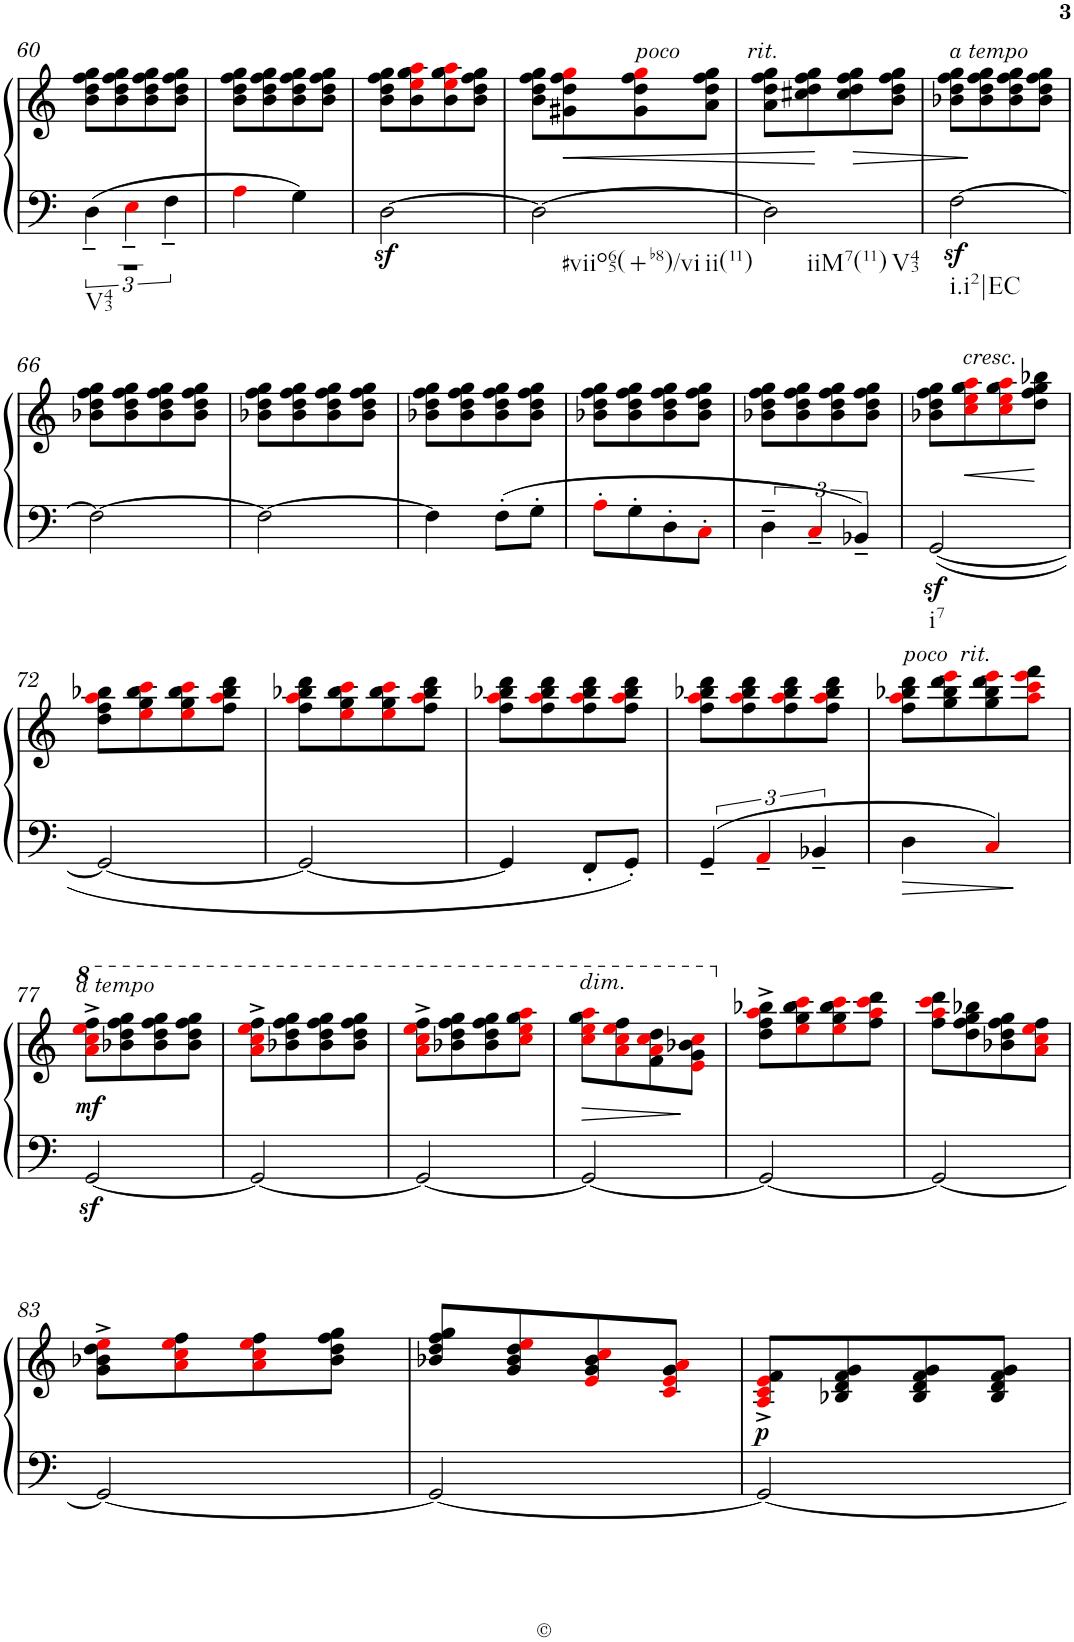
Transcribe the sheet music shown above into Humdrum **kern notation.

**kern	**kern	**dynam
*part1	*part1	*part1
*staff2	*staff1	*staff1/2
*I"Piano	*	*
*I'Pno.	*	*
!!LO:PB:g=z
*clefF4	*clefG2	*
*k[]	*k[]	*
*M2/4	*M2/4	*
=60	=60	=60
*^	*	*
!LO:TX:b:t=V43	!	!	!
6D~\	2r	8b\ 8dd\ 8ff\ 8gg\L	.
.	.	8b\ 8dd\ 8ff\ 8gg\	.
6E~i\	.	.	.
.	.	8b\ 8dd\ 8ff\ 8gg\	.
6F~\	.	.	.
.	.	8b\ 8dd\ 8ff\ 8gg\J	.
*v	*v	*	*
=61	=61	=61
4Ai\	8b\ 8dd\ 8ff\ 8gg\L	.
.	8b\ 8dd\ 8ff\ 8gg\	.
4G\	8b\ 8dd\ 8ff\ 8gg\	.
.	8b\ 8dd\ 8ff\ 8gg\J	.
=62	=62	=62
[2Dz<\	8b\ 8dd\ 8ff\ 8gg\L	.
.	8b\ 8eei\ 8gg\ 8aai\	.
.	8b\ 8eei\ 8gg\ 8aai\	.
.	8b\ 8dd\ 8ff\ 8gg\J	.
=63	=63	=63
*^	*	*
2D\_	8ryy	8b\ 8dd\ 8ff\ 8gg\L	.
!	!LO:TX:b:t=#viio65(+b8)/vi	!	!
!	!	!	!LO:HP:b
.	8ryy	8g#X\ 8dd\ 8ff\ 8ggi\	<
!	!	!LO:TX:a:i:t=poco           rit.	!
.	8ryy	8g#\ 8dd\ 8ff\ 8ggi\	.
!	!LO:TX:b:t=ii(11)	!	!
.	8ryy	8a\ 8dd\ 8ff\ 8gg\J	.
=64	=64	=64	=64
2D\]	8ryy	8a\ 8dd\ 8ff\ 8gg\L	.
!	!LO:TX:b:t=iiM7(11)	!	!
.	8ryy	8cc#X\ 8dd\ 8ff\ 8gg\	.
!	!	!	!LO:HP:n=1:b
.	8ryy	8cc#\ 8dd\ 8ff\ 8gg\	[ >
!	!LO:TX:b:t=V43	!	!
.	8ryy	8b\ 8dd\ 8ff\ 8gg\J	.
=65	=65	=65	=65
!	!	!LO:TX:a:i:t=a tempo	!
!LO:TX:b:t=i.i2|EC	!	!	!
*v	*v	*	*
[2Fz<\	8b-X\ 8dd\ 8ff\ 8gg\L	.
.	8b-\ 8dd\ 8ff\ 8gg\	]
.	8b-\ 8dd\ 8ff\ 8gg\	.
.	8b-\ 8dd\ 8ff\ 8gg\J	.
!!LO:LB:g=z
=66	=66	=66
2F\_	8b-X\ 8dd\ 8ff\ 8gg\L	.
.	8b-\ 8dd\ 8ff\ 8gg\	.
.	8b-\ 8dd\ 8ff\ 8gg\	.
.	8b-\ 8dd\ 8ff\ 8gg\J	.
=67	=67	=67
2F\_	8b-X\ 8dd\ 8ff\ 8gg\L	.
.	8b-\ 8dd\ 8ff\ 8gg\	.
.	8b-\ 8dd\ 8ff\ 8gg\	.
.	8b-\ 8dd\ 8ff\ 8gg\J	.
=68	=68	=68
4F\]	8b-X\ 8dd\ 8ff\ 8gg\L	.
.	8b-\ 8dd\ 8ff\ 8gg\	.
8F'\L	8b-\ 8dd\ 8ff\ 8gg\	.
8G'\J	8b-\ 8dd\ 8ff\ 8gg\J	.
=69	=69	=69
8A'i\L	8b-X\ 8dd\ 8ff\ 8gg\L	.
8G'\	8b-\ 8dd\ 8ff\ 8gg\	.
8D'\	8b-\ 8dd\ 8ff\ 8gg\	.
8C'i\J	8b-\ 8dd\ 8ff\ 8gg\J	.
=70	=70	=70
6D~\	8b-X\ 8dd\ 8ff\ 8gg\L	.
.	8b-\ 8dd\ 8ff\ 8gg\	.
6C~i/	.	.
.	8b-\ 8dd\ 8ff\ 8gg\	.
6BB-X~/	.	.
.	8b-\ 8dd\ 8ff\ 8gg\J	.
=71	=71	=71
!LO:TX:b:t=i7	!	!
[2GGz</	8b-X\ 8dd\ 8ff\ 8gg\L	.
!	!LO:TX:a:i:t=cresc.	!
!	!	!LO:HP:b
.	8cci\ 8eei\ 8gg\ 8aai\	<
.	8cci\ 8eei\ 8gg\ 8aai\	.
.	8dd\ 8ff\ 8gg\ 8bb-X\J	.
.	.	[
!!LO:LB:g=z
=72	=72	=72
2GG/_	8dd\ 8ff\ 8aai\ 8bb-X\L	.
.	8eei\ 8gg\ 8bb-\ 8ccci\	.
.	8eei\ 8gg\ 8bb-\ 8ccci\	.
.	8ff\ 8aai\ 8bb-\ 8ddd\J	.
=73	=73	=73
2GG/_	8ff\ 8aai\ 8bb-X\ 8ddd\L	.
.	8eei\ 8gg\ 8bb-\ 8ccci\	.
.	8eei\ 8gg\ 8bb-\ 8ccci\	.
.	8ff\ 8aai\ 8bb-\ 8ddd\J	.
=74	=74	=74
4GG/]	8ff\ 8aai\ 8bb-X\ 8ddd\L	.
.	8ff\ 8aai\ 8bb-\ 8ddd\	.
8FF'/L	8ff\ 8aai\ 8bb-\ 8ddd\	.
8GG'/J	8ff\ 8aai\ 8bb-\ 8ddd\J	.
=75	=75	=75
6GG~/	8ff\ 8aai\ 8bb-X\ 8ddd\L	.
.	8ff\ 8aai\ 8bb-\ 8ddd\	.
6AA~i/	.	.
.	8ff\ 8aai\ 8bb-\ 8ddd\	.
6BB-X~/	.	.
.	8ff\ 8aai\ 8bb-\ 8ddd\J	.
=76	=76	=76
!	!LO:TX:a:i:t=poco  rit.	!
4D\	8ff\ 8aai\ 8bb-X\ 8ddd\L	.
.	8gg\ 8bb-\ 8ddd\ 8eeei\	.
4Ci/	8gg\ 8bb-\ 8ddd\ 8eeei\	.
.	8aai\ 8ccci\ 8eeei\ 8fff\J	.
!!LO:LB:g=z
=77	=77	=77
*	*8va	*
!	!LO:TX:a:i:t=a tempo	!
!	!	!LO:DY:b
[2GGz</	8aai\^ 8ccci\^ 8eeei\^ 8fff\^L	mf
.	8bb-X\ 8ddd\ 8fff\ 8ggg\	.
.	8bb-\ 8ddd\ 8fff\ 8ggg\	.
.	8bb-\ 8ddd\ 8fff\ 8ggg\J	.
=78	=78	=78
2GG/_	8aai\^ 8ccci\^ 8eeei\^ 8fff\^L	.
.	8bb-X\ 8ddd\ 8fff\ 8ggg\	.
.	8bb-\ 8ddd\ 8fff\ 8ggg\	.
.	8bb-\ 8ddd\ 8fff\ 8ggg\J	.
=79	=79	=79
2GG/_	8aai\^ 8ccci\^ 8eeei\^ 8fff\^L	.
.	8bb-X\ 8ddd\ 8fff\ 8ggg\	.
.	8bb-\ 8ddd\ 8fff\ 8ggg\	.
.	8ccci\ 8eeei\ 8ggg\ 8aaai\J	.
=80	=80	=80
!	!LO:TX:a:i:t=dim.	!
!	!	!LO:HP:b
2GG/_	8ccci\ 8eeei\ 8ggg\ 8aaai\L	>
.	8aai\ 8ccci\ 8eeei\ 8fff\	.
.	8ff\ 8aai\ 8ccci\ 8ddd\	.
.	8eei\ 8gg\ 8bb-X\ 8ccci\J	]
=81	=81	=81
*	*X8va	*
2GG/_	8dd\^ 8ff\^ 8aai\^ 8bb-X\^L	.
.	8eei\ 8gg\ 8bb-\ 8ccci\	.
.	8eei\ 8gg\ 8bb-\ 8ccci\	.
.	8ff\ 8aai\ 8ccci\ 8ddd\J	.
=82	=82	=82
2GG/_	8ff\ 8aai\ 8ccci\ 8ddd\L	.
.	8dd\ 8ff\ 8gg\ 8bb-X\	.
.	8b-X\ 8dd\ 8ff\ 8gg\	.
.	8ai\ 8cci\ 8eei\ 8ff\J	.
!!LO:LB:g=z
=83	=83	=83
2GG/_	8g\^ 8b-X\^ 8dd\^ 8eei\^L	.
.	8ai\ 8cci\ 8eei\ 8ff\	.
.	8ai\ 8cci\ 8eei\ 8ff\	.
.	8b-\ 8dd\ 8ff\ 8gg\J	.
=84	=84	=84
2GG/_	8b-X/ 8dd/ 8ff/ 8gg/L	.
.	8g/ 8b-/ 8dd/ 8eei/	.
.	8ei/ 8g/ 8b-/ 8cci/	.
.	8ci/ 8ei/ 8g/ 8ai/J	.
=85	=85	=85
!	!	!LO:DY:b
2GG/_	8Ai/^ 8ci/^ 8ei/^ 8f/^L	p
.	8B-X/ 8d/ 8f/ 8g/	.
.	8B-/ 8d/ 8f/ 8g/	.
.	8B-/ 8d/ 8f/ 8g/J	.
=	=	=
*-	*-	*-
